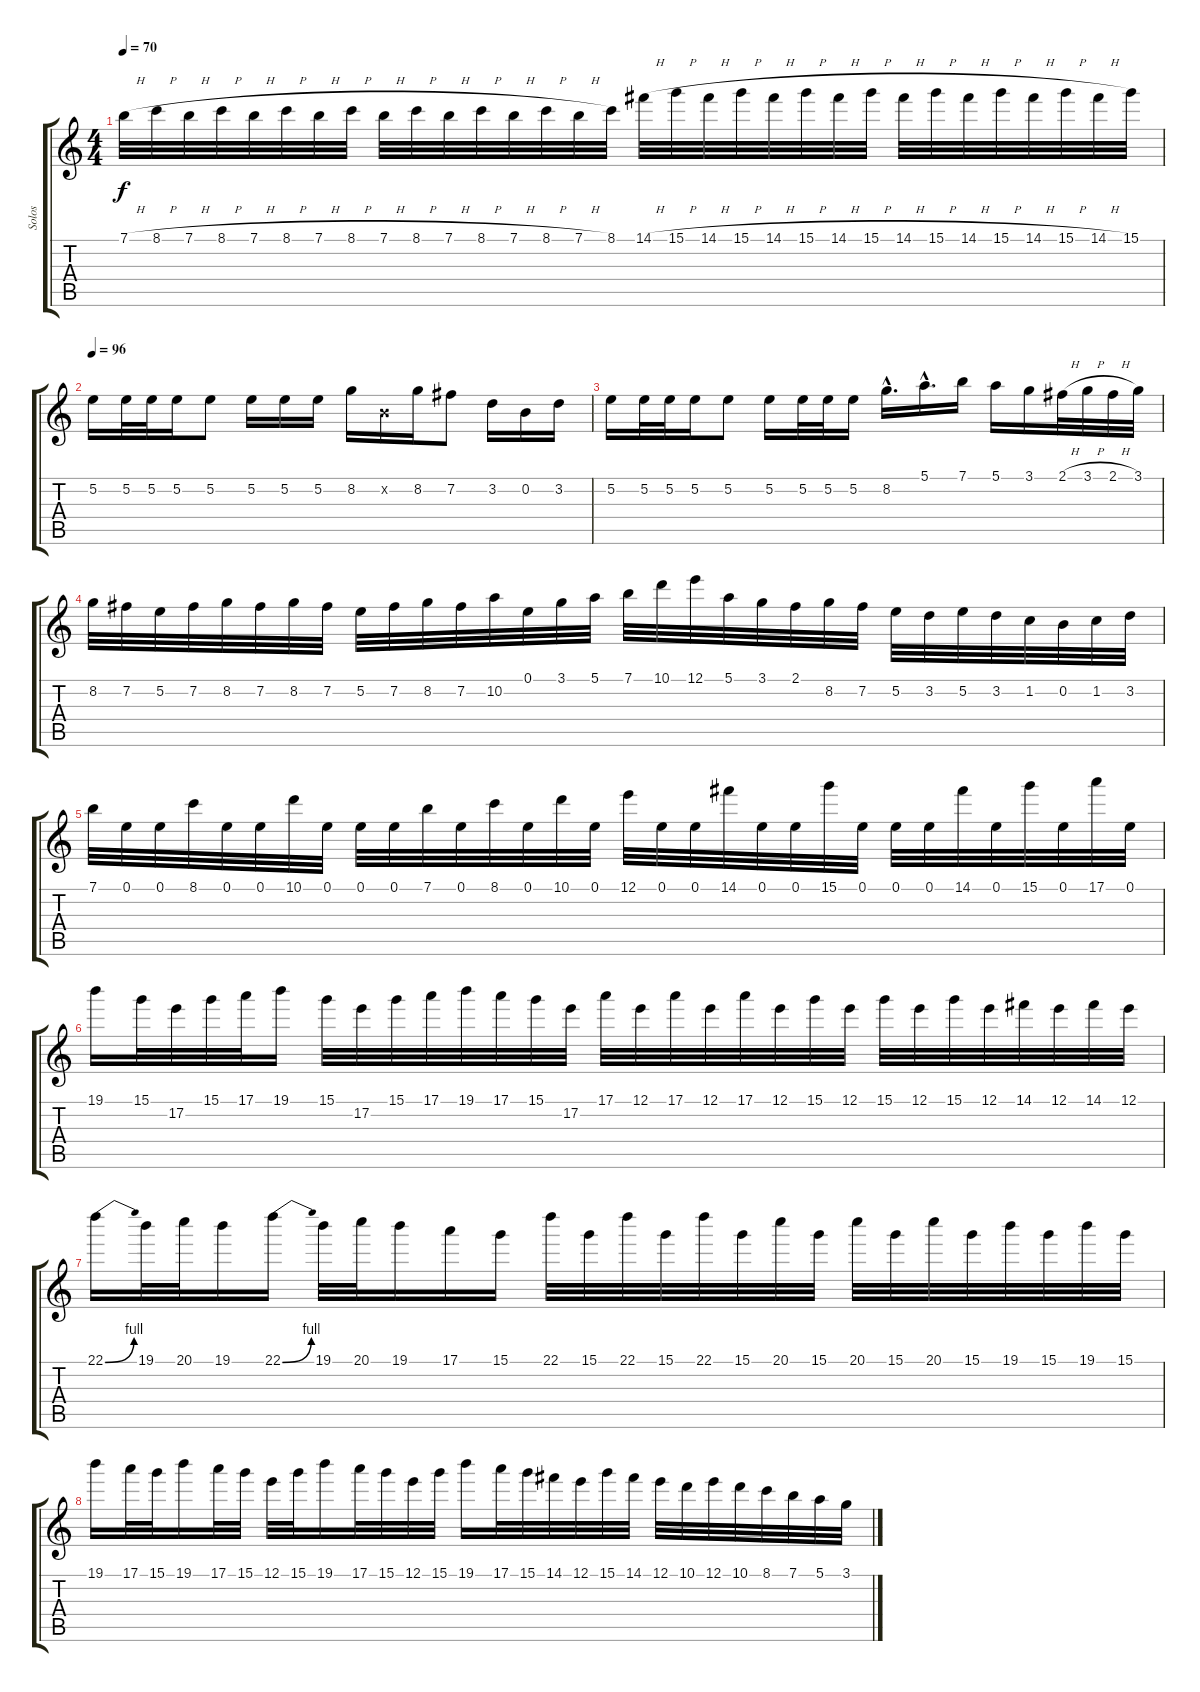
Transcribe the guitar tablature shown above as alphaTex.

\track ("Solos" "Solos") {instrument distortionguitar}
\staff {score tabs}
\tuning (E4 B3 G3 D3 A2 E2) {hide}
\ts (4 4)
\tempo 70
\clef g2
\ks c
7.1{h}.32{dy f} 8.1{h}.32 7.1{h}.32 8.1{h}.32 7.1{h}.32 8.1{h}.32 7.1{h}.32 8.1{h}.32 7.1{h}.32 8.1{h}.32 7.1{h}.32 8.1{h}.32 7.1{h}.32 8.1{h}.32 7.1{h}.32 8.1.32 14.1{h}.32 15.1{h}.32 14.1{h}.32 15.1{h}.32 14.1{h}.32 15.1{h}.32 14.1{h}.32 15.1{h}.32 14.1{h}.32 15.1{h}.32 14.1{h}.32 15.1{h}.32 14.1{h}.32 15.1{h}.32 14.1{h}.32 15.1.32 |
\tempo 96
5.2.16 5.2.32 5.2.32 5.2.16 5.2.8 5.2.16 5.2.16 5.2.16 8.2.16 0.2{x}.16 8.2.16 7.2.8 3.2.16 0.2.16 3.2.16 |
5.2.16 5.2.32 5.2.32 5.2.16 5.2.8 5.2.16 5.2.32 5.2.32 5.2.16 8.2{hac}.16{d} 5.1{hac}.16{d} 7.1.16 5.1.16 3.1.16 2.1{h}.32 3.1{h}.32 2.1{h}.32 3.1.32 |
8.2.32 7.2.32 5.2.32 7.2.32 8.2.32 7.2.32 8.2.32 7.2.32 5.2.32 7.2.32 8.2.32 7.2.32 10.2.32 0.1.32 3.1.32 5.1.32 7.1.32 10.1.32 12.1.32 5.1.32 3.1.32 2.1.32 8.2.32 7.2.32 5.2.32 3.2.32 5.2.32 3.2.32 1.2.32 0.2.32 1.2.32 3.2.32 |
7.1.32 0.1.32 0.1.32 8.1.32 0.1.32 0.1.32 10.1.32 0.1.32 0.1.32 0.1.32 7.1.32 0.1.32 8.1.32 0.1.32 10.1.32 0.1.32 12.1.32 0.1.32 0.1.32 14.1.32 0.1.32 0.1.32 15.1.32 0.1.32 0.1.32 0.1.32 14.1.32 0.1.32 15.1.32 0.1.32 17.1.32 0.1.32 |
19.1.16 15.1.32 17.2.32 15.1.32 17.1.32 19.1.16 15.1.32 17.2.32 15.1.32 17.1.32 19.1.32 17.1.32 15.1.32 17.2.32 17.1.32 12.1.32 17.1.32 12.1.32 17.1.32 12.1.32 15.1.32 12.1.32 15.1.32 12.1.32 15.1.32 12.1.32 14.1.32 12.1.32 14.1.32 12.1.32 |
22.1{be (bend 0 0 60 4)}.16 19.1.32 20.1.32 19.1.16 22.1{be (bend 0 0 60 4)}.16 19.1.32 20.1.32 19.1.16 17.1.16 15.1.16 22.1.32 15.1.32 22.1.32 15.1.32 22.1.32 15.1.32 20.1.32 15.1.32 20.1.32 15.1.32 20.1.32 15.1.32 19.1.32 15.1.32 19.1.32 15.1.32 |
19.1.16 17.1.32 15.1.32 19.1.16 17.1.32 15.1.32 12.1.32 15.1.32 19.1.16 17.1.32 15.1.32 12.1.32 15.1.32 19.1.16 17.1.32 15.1.32 14.1.32 12.1.32 15.1.32 14.1.32 12.1.32 10.1.32 12.1.32 10.1.32 8.1.32 7.1.32 5.1.32 3.1.32
